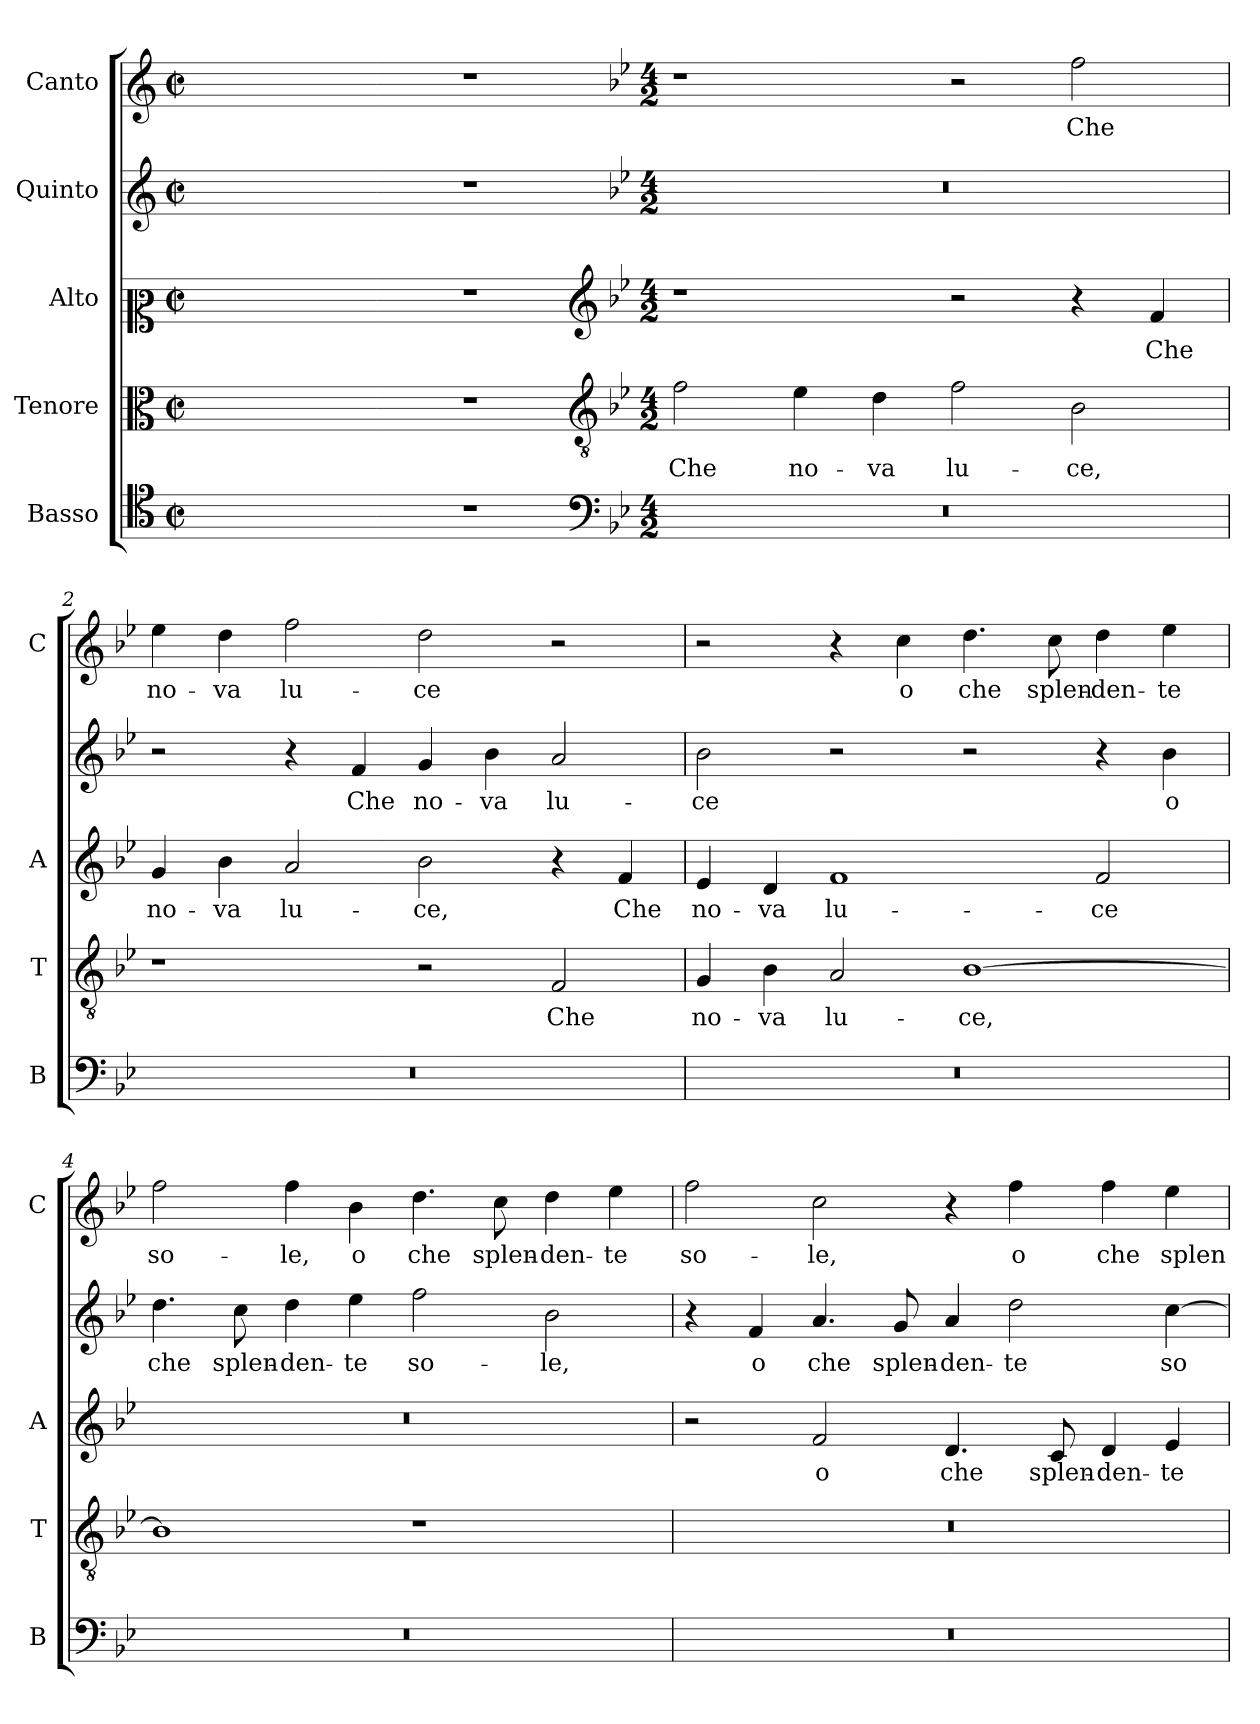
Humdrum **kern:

**kern	**kern	**text	**kern	**text	**kern	**text	**kern	**text
*part5	*part4	*part4	*part3	*part3	*part2	*part2	*part1	*part1
*staff5	*staff4	*staff4	*staff3	*staff3	*staff2	*staff2	*staff1	*staff1
*I"Basso	*I"Tenore	*	*I"Alto	*	*I"Quinto	*	*I"Canto	*
*I'B	*I'T	*	*I'A	*	*	*	*I'C	*
*clefC4	*clefC3	*	*clefC2	*	*clefG2	*	*clefG2	*
*k[]	*k[]	*	*k[]	*	*k[]	*	*k[]	*
*C:	*C:	*	*C:	*	*C:	*	*C:	*
*M2/2	*M2/2	*	*M2/2	*	*M2/2	*	*M2/2	*
*met(c|)	*met(c|)	*	*met(c|)	*	*met(c|)	*	*met(c|)	*
=	=	=	=	=	=	=	=	=
1ryy	1ryy	.	1ryy	.	1ryy	.	1ryy	.
=1X-	=1X-	=1X-	=1X-	=1X-	=1X-	=1X-	=1X-	=1X-
1r	1r	.	1r	.	1r	.	1r	.
=1-	=1-	=1-	=1-	=1-	=1-	=1-	=1-	=1-
*clefF4	*clefGv2	*	*clefG2	*	*	*	*	*
*k[b-e-]	*k[b-e-]	*	*k[b-e-]	*	*k[b-e-]	*	*k[b-e-]	*
*B-:	*B-:	*	*B-:	*	*B-:	*	*B-:	*
*M4/2	*M4/2	*	*M4/2	*	*M4/2	*	*M4/2	*
!	!	!LO:LY:b	!	!	!	!	!	!
0r	2f\	Che	1r	.	0r	.	1r	.
!	!	!LO:LY:b	!	!	!	!	!	!
.	4e-\	no-	.	.	.	.	.	.
!	!	!LO:LY:b	!	!	!	!	!	!
.	4d\	-va	.	.	.	.	.	.
!	!	!LO:LY:b	!	!	!	!	!	!
.	2f\	lu-	2r	.	.	.	2r	.
!	!	!LO:LY:b	!	!	!	!	!	!LO:LY:b
.	2B-\	-ce,	4r	.	.	.	2ff\	Che
!	!	!	!	!LO:LY:b	!	!	!	!
.	.	.	4f/	Che	.	.	.	.
=2	=2	=2	=2	=2	=2	=2	=2	=2
!	!	!	!	!LO:LY:b	!	!	!	!LO:LY:b
0r	1r	.	4g/	no-	2r	.	4ee-\	no-
!	!	!	!	!LO:LY:b	!	!	!	!LO:LY:b
.	.	.	4b-\	-va	.	.	4dd\	-va
!	!	!	!	!LO:LY:b	!	!	!	!LO:LY:b
.	.	.	2a/	lu-	4r	.	2ff\	lu-
!	!	!	!	!	!	!LO:LY:b	!	!
.	.	.	.	.	4f/	Che	.	.
!	!	!	!	!LO:LY:b	!	!LO:LY:b	!	!LO:LY:b
.	2r	.	2b-\	-ce,	4g/	no-	2dd\	-ce
!	!	!	!	!	!	!LO:LY:b	!	!
.	.	.	.	.	4b-\	-va	.	.
!	!	!LO:LY:b	!	!	!	!LO:LY:b	!	!
.	2F/	Che	4r	.	2a/	lu-	2r	.
!	!	!	!	!LO:LY:b	!	!	!	!
.	.	.	4f/	Che	.	.	.	.
=3	=3	=3	=3	=3	=3	=3	=3	=3
!	!	!LO:LY:b	!	!LO:LY:b	!	!LO:LY:b	!	!
0r	4G/	no-	4e-/	no-	2b-\	-ce	2r	.
!	!	!LO:LY:b	!	!LO:LY:b	!	!	!	!
.	4B-\	-va	4d/	-va	.	.	.	.
!	!	!LO:LY:b	!	!LO:LY:b	!	!	!	!
.	2A/	lu-	1f	lu-	2r	.	4r	.
!	!	!	!	!	!	!	!	!LO:LY:b
.	.	.	.	.	.	.	4cc\	o
!	!	!LO:LY:b	!	!	!	!	!	!LO:LY:b
.	[1B-	-ce,	.	.	2r	.	4.dd\	che
!	!	!	!	!	!	!	!	!LO:LY:b
.	.	.	.	.	.	.	8cc\	splen-
!	!	!	!	!LO:LY:b	!	!	!	!LO:LY:b
.	.	.	2f/	-ce	4r	.	4dd\	-den-
!	!	!	!	!	!	!LO:LY:b	!	!LO:LY:b
.	.	.	.	.	4b-\	o	4ee-\	-te
!!LO:LB:g=z
=4	=4	=4	=4	=4	=4	=4	=4	=4
!	!	!	!	!	!	!LO:LY:b	!	!LO:LY:b
0r	1B-]	.	0r	.	4.dd\	che	2ff\	so-
!	!	!	!	!	!	!LO:LY:b	!	!
.	.	.	.	.	8cc\	splen-	.	.
!	!	!	!	!	!	!LO:LY:b	!	!LO:LY:b
.	.	.	.	.	4dd\	-den-	4ff\	-le,
!	!	!	!	!	!	!LO:LY:b	!	!LO:LY:b
.	.	.	.	.	4ee-\	-te	4b-\	o
!	!	!	!	!	!	!LO:LY:b	!	!LO:LY:b
.	1r	.	.	.	2ff\	so-	4.dd\	che
!	!	!	!	!	!	!	!	!LO:LY:b
.	.	.	.	.	.	.	8cc\	splen-
!	!	!	!	!	!	!LO:LY:b	!	!LO:LY:b
.	.	.	.	.	2b-\	-le,	4dd\	-den-
!	!	!	!	!	!	!	!	!LO:LY:b
.	.	.	.	.	.	.	4ee-\	-te
=5	=5	=5	=5	=5	=5	=5	=5	=5
!	!	!	!	!	!	!	!	!LO:LY:b
0r	0r	.	2r	.	4r	.	2ff\	so-
!	!	!	!	!	!	!LO:LY:b	!	!
.	.	.	.	.	4f/	o	.	.
!	!	!	!	!LO:LY:b	!	!LO:LY:b	!	!LO:LY:b
.	.	.	2f/	o	4.a/	che	2cc\	-le,
!	!	!	!	!	!	!LO:LY:b	!	!
.	.	.	.	.	8g/	splen-	.	.
!	!	!	!	!LO:LY:b	!	!LO:LY:b	!	!
.	.	.	4.d/	che	4a/	-den-	4r	.
!	!	!	!	!	!	!LO:LY:b	!	!LO:LY:b
.	.	.	.	.	2dd\	-te	4ff\	o
!	!	!	!	!LO:LY:b	!	!	!	!
.	.	.	8c/	splen-	.	.	.	.
!	!	!	!	!LO:LY:b	!	!	!	!LO:LY:b
.	.	.	4d/	-den-	.	.	4ff\	che
!	!	!	!	!LO:LY:b	!	!LO:LY:b	!	!LO:LY:b
.	.	.	4e-/	-te	[4cc\	so-	4ee-\	splen-
=	=	=	=	=	=	=	=	=
*-	*-	*-	*-	*-	*-	*-	*-	*-
